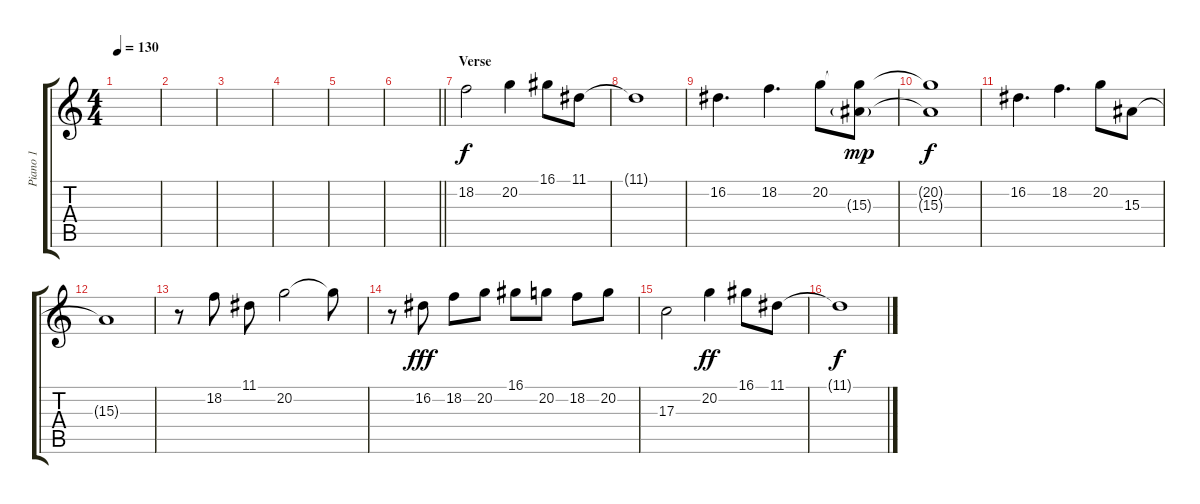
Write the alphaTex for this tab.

\track ("Piano 1" "Piano 1") {instrument acousticgrandpiano}
\staff {score tabs}
\tuning (E4 B3 G3 D3 A2 E2) {hide}
\ts (4 4)
\tempo 130
\clef g2
\ks c
|
|
|
|
|
\barLineRight lightlight
|
\section ("" "Verse")
18.2.2 20.2.4 16.1.8 11.1.8 |
11.1{t}.1 |
16.2.4{d} 18.2.4{d} 20.2.8 (20.2{t} 15.3{g}).8{dy mp} |
(20.2{t} 15.3{t}).1{dy f} |
16.2.4{d} 18.2.4{d} 20.2.8 15.3.8 |
15.3{t}.1 |
r.8 18.2.8 11.1.8 20.2.2 20.2{t}.8 |
r.8 16.2.8{dy fff} 18.2.8 20.2.8 16.1.8 20.2.8 18.2.8 20.2.8 |
17.3.2 20.2.4{dy ff} 16.1.8 11.1.8 |
11.1{t}.1{dy f}
